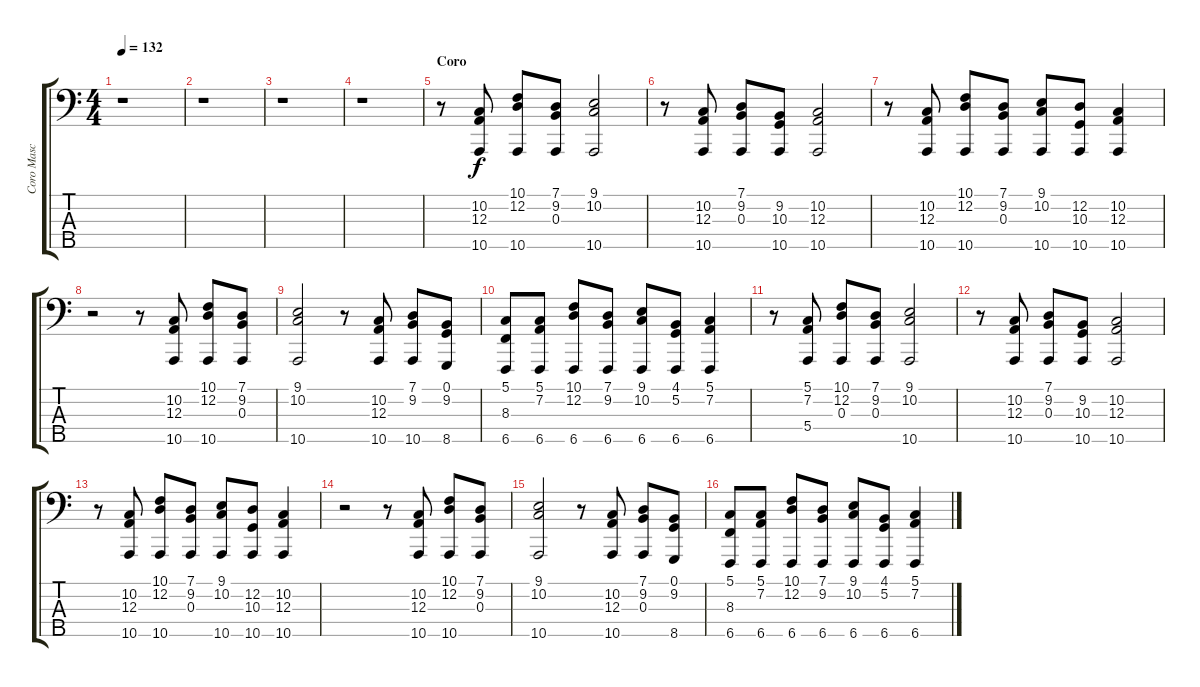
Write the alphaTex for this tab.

\track ("Coro Masc" "Coro Masc") {instrument choiraahs}
\staff {score tabs}
\tuning (G2 D2 A1 E1 B0) {hide}
\ts (4 4)
\tempo 132
\clef f4
\ks aminor
r.1{dy f} |
r.1 |
r.1 |
r.1 |
\section ("" "Coro")
r.8 (10.2 12.3 10.5).8 (10.1 12.2 10.5).8 (7.1 9.2 0.3).8 (9.1 10.2 10.5).2 |
r.8 (10.2 12.3 10.5).8 (7.1 9.2 0.3).8 (9.2 10.3 10.5).8 (10.2 12.3 10.5).2 |
r.8 (10.2 12.3 10.5).8 (10.1 12.2 10.5).8 (7.1 9.2 0.3).8 (9.1 10.2 10.5).8 (12.2 10.3 10.5).8 (10.2 12.3 10.5).4 |
r.2 r.8 (10.2 12.3 10.5).8 (10.1 12.2 10.5).8 (7.1 9.2 0.3).8 |
(9.1 10.2 10.5).2 r.8 (10.2 12.3 10.5).8 (7.1 9.2 10.5).8 (0.1 9.2 8.5).8 |
(5.1 8.3 6.5).8 (5.1 7.2 6.5).8 (10.1 12.2 6.5).8 (7.1 9.2 6.5).8 (9.1 10.2 6.5).8 (4.1 5.2 6.5).8 (5.1 7.2 6.5).4 |
r.8 (5.1 7.2 5.4).8 (10.1 12.2 0.3).8 (7.1 9.2 0.3).8 (9.1 10.2 10.5).2 |
r.8 (10.2 12.3 10.5).8 (7.1 9.2 0.3).8 (9.2 10.3 10.5).8 (10.2 12.3 10.5).2 |
r.8 (10.2 12.3 10.5).8 (10.1 12.2 10.5).8 (7.1 9.2 0.3).8 (9.1 10.2 10.5).8 (12.2 10.3 10.5).8 (10.2 12.3 10.5).4 |
r.2 r.8 (10.2 12.3 10.5).8 (10.1 12.2 10.5).8 (7.1 9.2 0.3).8 |
(9.1 10.2 10.5).2 r.8 (10.2 12.3 10.5).8 (7.1 9.2 0.3).8 (0.1 9.2 8.5).8 |
(5.1 8.3 6.5).8 (5.1 7.2 6.5).8 (10.1 12.2 6.5).8 (7.1 9.2 6.5).8 (9.1 10.2 6.5).8 (4.1 5.2 6.5).8 (5.1 7.2 6.5).4
